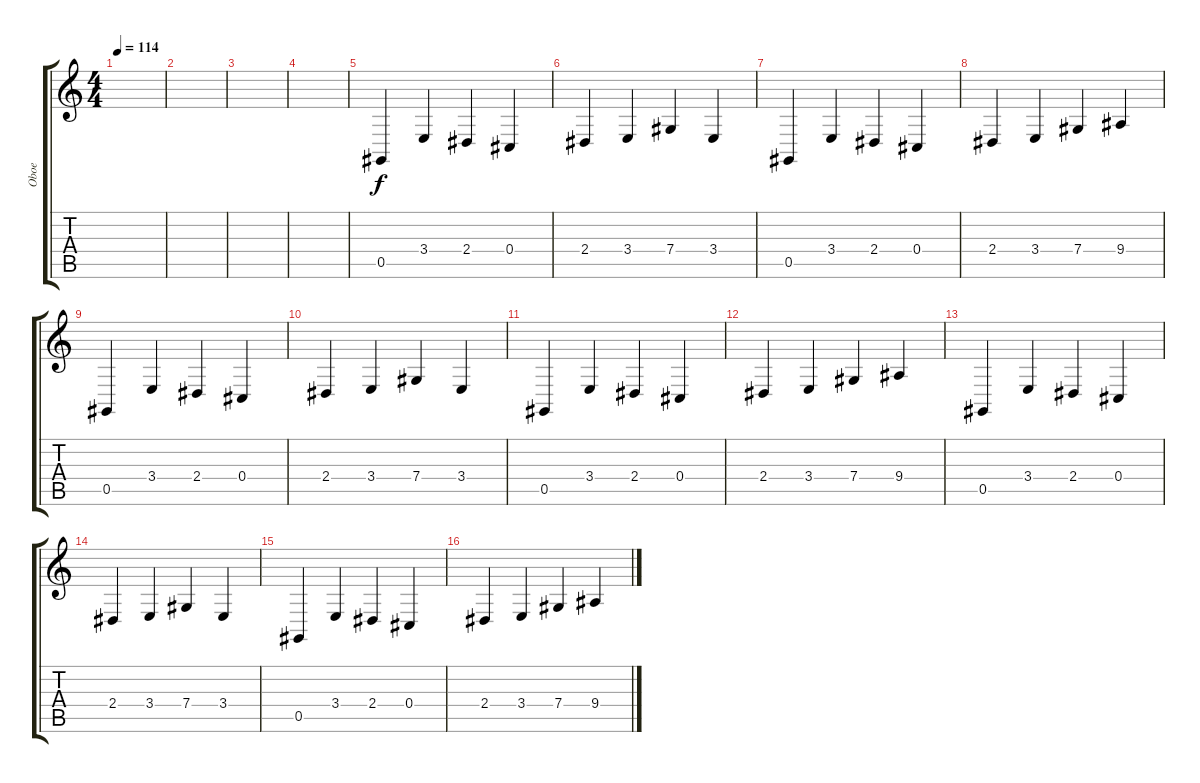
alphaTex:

\track ("Oboe" "Oboe") {instrument oboe}
\staff {score tabs}
\tuning (Eb4 Bb3 Gb3 Db3 Ab2 Eb2) {hide}
\ts (4 4)
\tempo 114
\clef g2
\ks c
|
|
|
|
0.5.4 3.4.4 2.4.4 0.4.4 |
2.4.4 3.4.4 7.4.4 3.4.4 |
0.5.4 3.4.4 2.4.4 0.4.4 |
2.4.4 3.4.4 7.4.4 9.4.4 |
0.5.4 3.4.4 2.4.4 0.4.4 |
2.4.4 3.4.4 7.4.4 3.4.4 |
0.5.4 3.4.4 2.4.4 0.4.4 |
2.4.4 3.4.4 7.4.4 9.4.4 |
0.5.4 3.4.4 2.4.4 0.4.4 |
2.4.4 3.4.4 7.4.4 3.4.4 |
0.5.4 3.4.4 2.4.4 0.4.4 |
2.4.4 3.4.4 7.4.4 9.4.4
